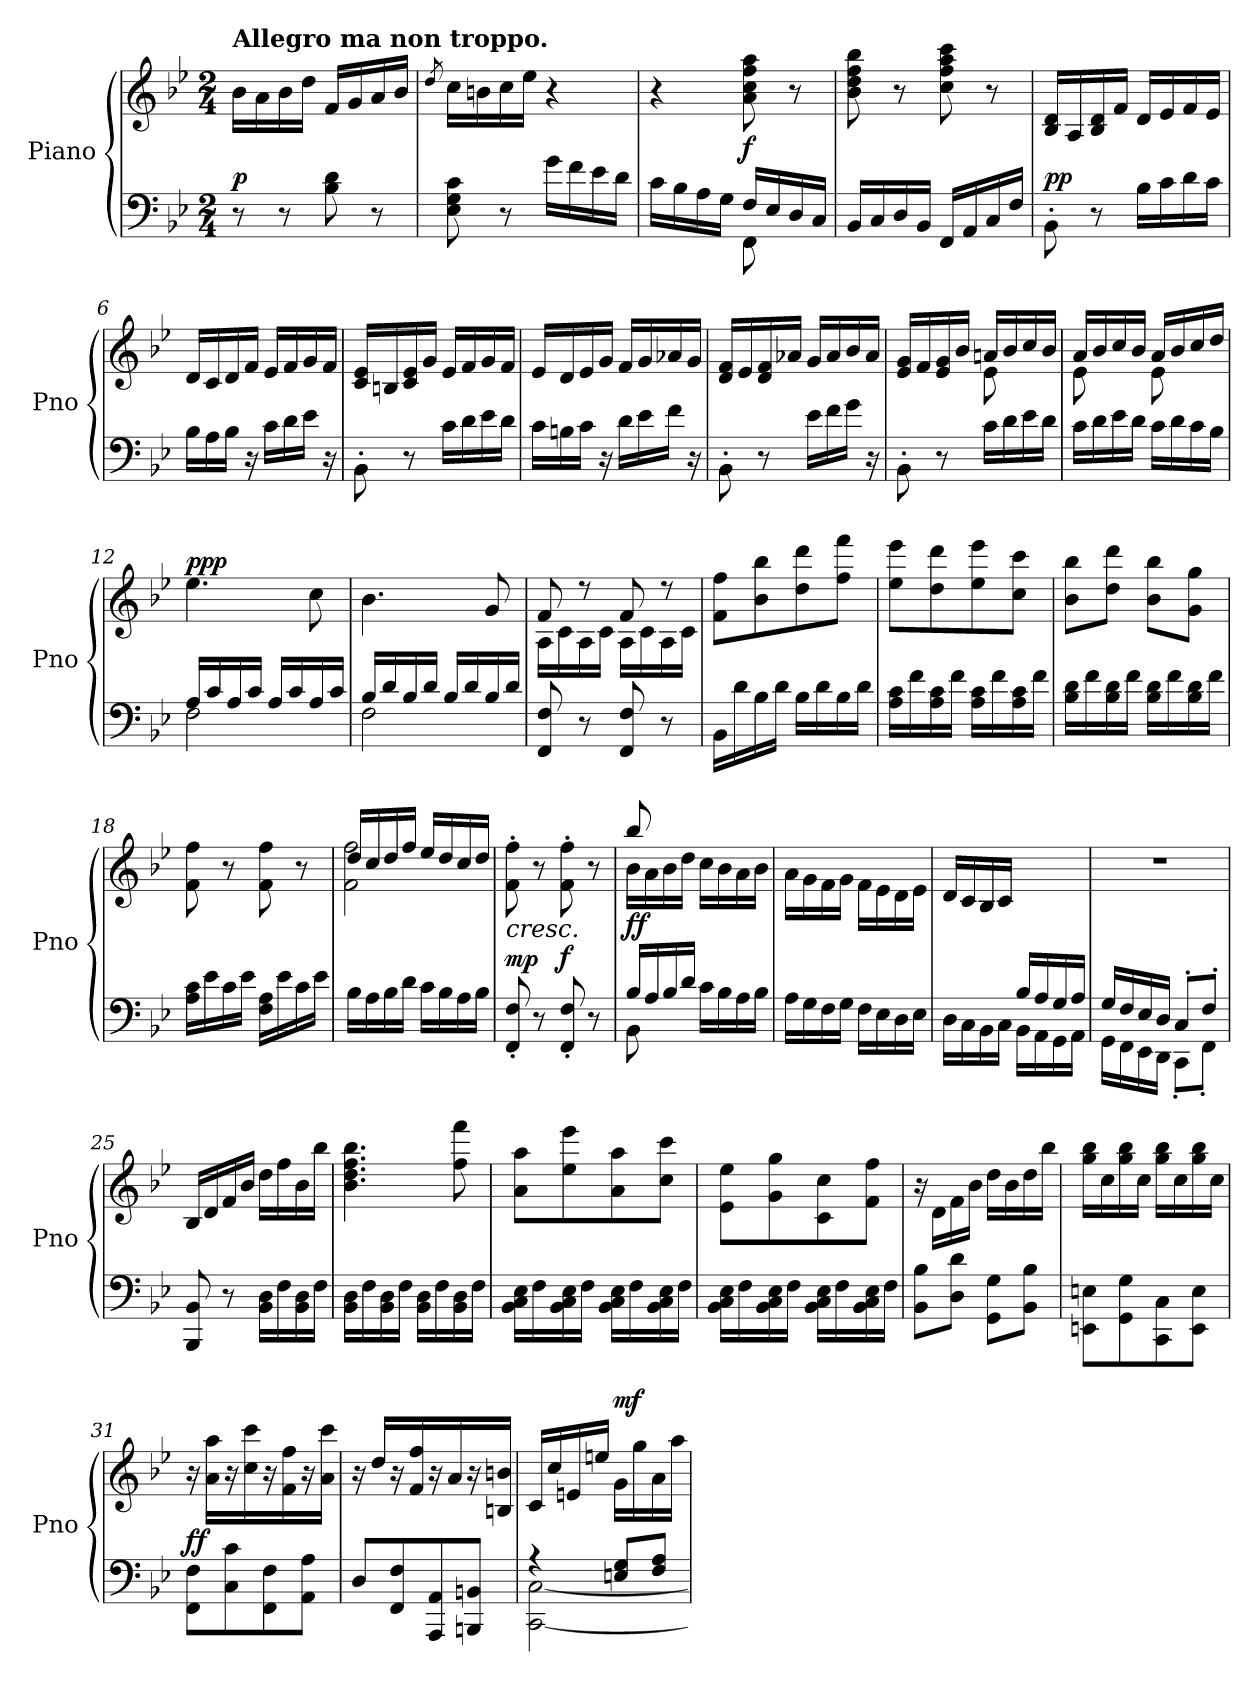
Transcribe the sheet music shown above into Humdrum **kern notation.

**kern	**kern	**dynam
*part1	*part1	*part1
*staff2	*staff1	*staff1/2
*I"Piano	*	*
*I'Pno	*	*
*clefF4	*clefG2	*
*k[b-e-]	*k[b-e-]	*
*M2/4	*M2/4	*
=1	=1	=1
!	!LO:TX:a:B:t=Allegro ma non troppo.	!
!	!	!LO:DY:a=2
8r	16b-\LL	p
.	16a\	.
8r	16b-\	.
.	16dd\JJ	.
8B-\ 8d\	16f/LL	.
.	16g/	.
8r	16a/	.
.	16b-/JJ	.
=2	=2	=2
.	8qdd/	.
8E-\ 8G\ 8c\	16cc\LL	.
.	16bn\	.
8r	16cc\	.
.	16ee-\JJ	.
16g\LL	4r	.
16f\	.	.
16e-\	.	.
16d\JJ	.	.
=3	=3	=3
*^	*	*
16c\LL	4ryy	4r	.
16B-\	.	.	.
16A\	.	.	.
16G\JJ	.	.	.
!	!	!	!LO:DY:a=2
16F/LL	8FF\	8a\ 8cc\ 8ff\ 8aa\	f
16E-/	.	.	.
16D/	8ryy	8r	.
16C/JJ	.	.	.
*v	*v	*	*
=4	=4	=4
16BB-/LL	8b-\ 8dd\ 8ff\ 8bb-\	.
16C/	.	.
16D/	8r	.
16BB-/JJ	.	.
16FF/LL	8cc\ 8ff\ 8aa\ 8ccc\	.
16AA/	.	.
16C/	8r	.
16F/JJ	.	.
=5	=5	=5
!	!	!LO:DY:a=2
8BB-'\	16B-/ 16d/LL	pp
.	16A/	.
8r	16B-/ 16d/	.
.	16f/JJ	.
16B-\LL	16d/LL	.
16c\	16e-/	.
16d\	16f/	.
16c\JJ	16e-/JJ	.
!!LO:LB:g=z
=6	=6	=6
16B-\LL	16d/LL	.
16A\	16c/	.
16B-\JJ	16d/	.
16r	16f/JJ	.
16c\LL	16e-/LL	.
16d\	16f/	.
16e-\JJ	16g/	.
16r	16f/JJ	.
=7	=7	=7
8BB-'\	16c/ 16e-/LL	.
.	16Bn/	.
8r	16c/ 16e-/	.
.	16g/JJ	.
16c\LL	16e-/LL	.
16d\	16f/	.
16e-\	16g/	.
16d\JJ	16f/JJ	.
=8	=8	=8
16c\LL	16e-/LL	.
16Bn\	16d/	.
16c\JJ	16e-/	.
16r	16g/JJ	.
16d\LL	16f/LL	.
16e-\	16g/	.
16f\JJ	16a-X/	.
16r	16g/JJ	.
=9	=9	=9
8BB-'\	16d/ 16f/LL	.
.	16e-/	.
8r	16d/ 16f/	.
.	16a-X/JJ	.
16e-\LL	16g/LL	.
16f\	16a-/	.
16g\JJ	16b-/	.
16r	16a-/JJ	.
=10	=10	=10
*	*^	*
8BB-'\	16e-/ 16g/LL	4reyy	.
.	16f/	.	.
8r	16e-/ 16g/	.	.
.	16b-/JJ	.	.
16c\LL	16an/LL	8e-\	.
16d\	16b-/	.	.
16e-\	16cc/	8rgyy	.
16d\JJ	16b-/JJ	.	.
!!LO:LB:g=z	!!
=11	=11	=11	=11
16c\LL	16a/LL	8e-\	.
16d\	16b-/	.	.
16e-\	16cc/	8rgyy	.
16d\JJ	16b-/JJ	.	.
16c\LL	16a/LL	8e-\	.
16d\	16b-/	.	.
16c\	16cc/	8rgyy	.
16B-\JJ	16dd/JJ	.	.
*	*v	*v	*
=12	=12	=12
*^	*	*
!	!	!	!LO:DY:b=2
!	!	!	!LO:DY:n=1:a
16A/LL	2F\	4.ee-\	pp p
16c/	.	.	.
16A/	.	.	.
16c/JJ	.	.	.
16A/LL	.	.	.
16c/	.	.	.
16A/	.	8cc\	.
16c/JJ	.	.	.
=13	=13	=13	=13
16B-/LL	2F\	4.b-\	.
16d/	.	.	.
16B-/	.	.	.
16d/JJ	.	.	.
16B-/LL	.	.	.
16d/	.	.	.
16B-/	.	8g/	.
16d/JJ	.	.	.
*v	*v	*	*
=14	=14	=14
*	*^	*
8FF/ 8F/	8f/	16A\LL	.
.	.	16c\	.
8r	8r	16A\	.
.	.	16c\JJ	.
8FF/ 8F/	8f/	16A\LL	.
.	.	16c\	.
8r	8r	16A\	.
.	.	16c\JJ	.
*	*v	*v	*
=15	=15	=15
16BB-\LL	8f\ 8ff\L	.
16d\	.	.
16B-\	8b-\ 8bb-\	.
16d\JJ	.	.
16B-\LL	8dd\ 8ddd\	.
16d\	.	.
16B-\	8ff\ 8fff\J	.
16d\JJ	.	.
!!LO:LB:g=z
=16	=16	=16
16A\ 16c\LL	8ee-\ 8eee-\L	.
16f\	.	.
16A\ 16c\	8dd\ 8ddd\	.
16f\JJ	.	.
16A\ 16c\LL	8ee-\ 8eee-\	.
16f\	.	.
16A\ 16c\	8cc\ 8ccc\J	.
16f\JJ	.	.
=17	=17	=17
16B-\ 16d\LL	8b-\ 8bb-\L	.
16f\	.	.
16B-\ 16d\	8dd\ 8ddd\J	.
16f\JJ	.	.
16B-\ 16d\LL	8b-\ 8bb-\L	.
16f\	.	.
16B-\ 16d\	8g\ 8gg\J	.
16f\JJ	.	.
=18	=18	=18
16A\ 16c\LL	8f\ 8ff\	.
16e-\	.	.
16c\	8r	.
16e-\JJ	.	.
16F\ 16A\LL	8f\ 8ff\	.
16e-\	.	.
16c\	8r	.
16e-\JJ	.	.
=19	=19	=19
*	*^	*
16B-\LL	16dd/LL	2f\ 2ff\	.
16A\	16cc/	.	.
16B-\	16dd/	.	.
16d\JJ	16ff/JJ	.	.
16c\LL	16ee-/LL	.	.
16B-\	16dd/	.	.
16A\	16cc/	.	.
16B-\JJ	16dd/JJ	.	.
*	*v	*v	*
=20	=20	=20
!LO:TX:a:i:t=cresc.	!	!
!	!	!LO:DY:a=2
8FF/' 8F/'	8f\' 8ff\'	mp
8r	8r	.
!	!	!LO:DY:a=2
8FF/' 8F/'	8f\' 8ff\'	f
8r	8r	.
!!LO:LB:g=z
=21	=21	=21
*^	*^	*
!	!	!	!	!LO:DY:a=2
16B-/LL	8BB-\	8bb-/	16b-\LL	ff
16A/	.	.	16a\	.
16B-/	8ryy	8rffyy	16b-\	.
16d/JJ	.	.	16dd\JJ	.
16c\LL	4ryy	4rffyy	16cc\LL	.
16B-\	.	.	16b-\	.
16A\	.	.	16a\	.
16B-\JJ	.	.	16b-\JJ	.
*v	*v	*	*	*
*	*v	*v	*
=22	=22	=22
16A\LL	16a\LL	.
16G\	16g\	.
16F\	16f\	.
16G\JJ	16g\JJ	.
16F\LL	16f\LL	.
16E-\	16e-\	.
16D\	16d\	.
16E-\JJ	16e-\JJ	.
=23	=23	=23
*^	*	*
16D\LL	4rGGyy	16d/LL	.
16C\	.	16c/	.
16BB-\	.	16B-/	.
16C\JJ	.	16c/JJ	.
16B-/LL	16BB-\LL	4ryy	.
16A/	16AA\	.	.
16G/	16GG\	.	.
16A/JJ	16AA\JJ	.	.
=24	=24	=24	=24
16G/LL	16GG\LL	2r	.
16F/	16FF\	.	.
16E-/	16EE-\	.	.
16D/JJ	16DD\JJ	.	.
8C'/L	8CC'\L	.	.
8F'/J	8FF'\J	.	.
*v	*v	*	*
=25	=25	=25
8BBB-/ 8BB-/	16B-/LL	.
.	16d/	.
8r	16f/	.
.	16b-/JJ	.
16BB-\ 16D\LL	16dd\LL	.
16F\	16ff\	.
16BB-\ 16D\	16b-\	.
16F\JJ	16bb-\JJ	.
!!LO:LB:g=z
=26	=26	=26
16BB-\ 16D\LL	4.b-\ 4.dd\ 4.ff\ 4.bb-\	.
16F\	.	.
16BB-\ 16D\	.	.
16F\JJ	.	.
16BB-\ 16D\LL	.	.
16F\	.	.
16BB-\ 16D\	8ff\ 8fff\	.
16F\JJ	.	.
=27	=27	=27
16BB-\ 16C\ 16E-\LL	8a\ 8aa\L	.
16F\	.	.
16BB-\ 16C\ 16E-\	8ee-\ 8eee-\	.
16F\JJ	.	.
16BB-\ 16C\ 16E-\LL	8a\ 8aa\	.
16F\	.	.
16BB-\ 16C\ 16E-\	8cc\ 8ccc\J	.
16F\JJ	.	.
=28	=28	=28
16BB-\ 16C\ 16E-\LL	8e-\ 8ee-\L	.
16F\	.	.
16BB-\ 16C\ 16E-\	8g\ 8gg\	.
16F\JJ	.	.
16BB-\ 16C\ 16E-\LL	8c\ 8cc\	.
16F\	.	.
16BB-\ 16C\ 16E-\	8f\ 8ff\J	.
16F\JJ	.	.
=29	=29	=29
8BB-\ 8B-\L	16r	.
.	16d\LL	.
8D\ 8d\J	16f\	.
.	16b-\JJ	.
8GG\ 8G\L	16dd\LL	.
.	16b-\	.
8BB-\ 8B-\J	16dd\	.
.	16bb-\JJ	.
=30	=30	=30
8EEn\ 8En\L	16gg\ 16bb-\LL	.
.	16cc\	.
8GG\ 8G\	16gg\ 16bb-\	.
.	16cc\JJ	.
8CC\ 8C\	16gg\ 16bb-\LL	.
.	16cc\	.
8EE\ 8E\J	16gg\ 16bb-\	.
.	16cc\JJ	.
!!LO:PB:g=z
=31	=31	=31
!	!	!LO:DY:a=2
8FF\ 8F\L	16r	ff
.	16a\ 16aa\LL	.
8C\ 8c\	16r	.
.	16cc\ 16ccc\	.
8FF\ 8F\	16r	.
.	16f\ 16ff\	.
8AA\ 8A\J	16r	.
.	16a\ 16ccc\JJ	.
=32	=32	=32
8D/L	16r	.
.	16dd/LL	.
8FF/ 8F/	16r	.
.	16f/ 16ff/	.
8AAA/ 8AA/	16r	.
.	16a/	.
8BBBn/ 8BBn/J	16r	.
.	16Bn/ 16bn/JJ	.
=33	=33	=33
*^	*	*
4r	[2CC\ [2C\	16c/LL	.
.	.	16cc/	.
.	.	16en/	.
.	.	16een/JJ	.
!	!	!	!LO:DY:a
8En/ 8G/L	.	16g\LL	mf
.	.	16gg\	.
8F/ 8A/J	.	16a\	.
.	.	16aa\JJ	.
*v	*v	*	*
=	=	=
*-	*-	*-
